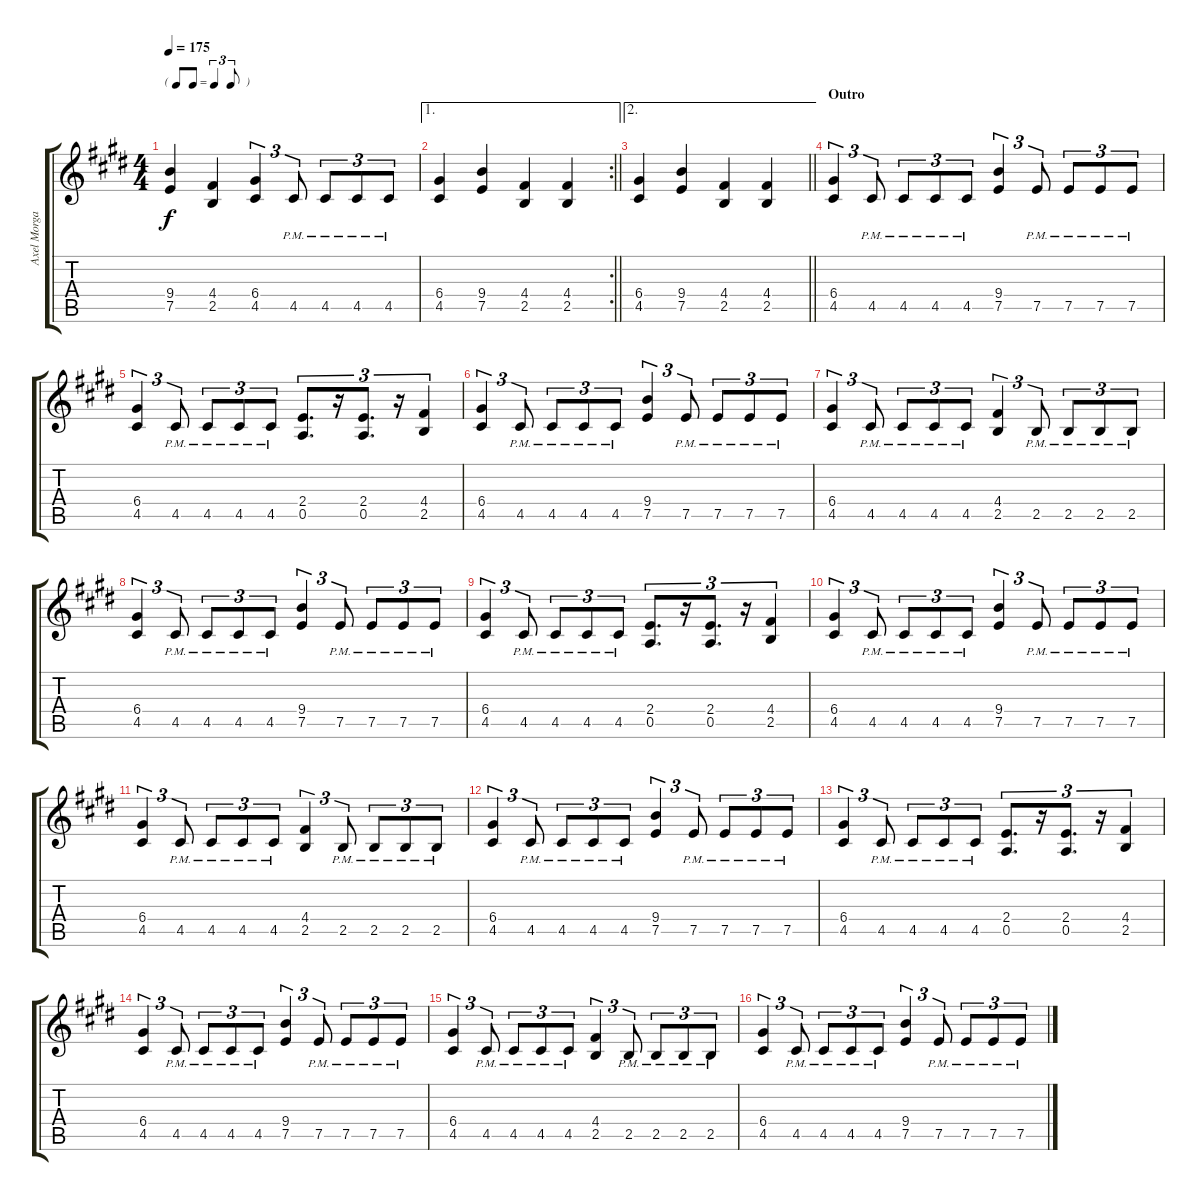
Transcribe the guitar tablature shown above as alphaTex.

\track ("Axel Morgan" "Axel Morga") {instrument distortionguitar}
\staff {score tabs}
\tuning (E4 B3 G3 D3 A2 E2) {hide}
\ts (4 4)
\tf triplet8th
\tempo 175
\clef g2
\ks c#minor
(9.4 7.5).4{dy f} (4.4 2.5).4 (6.4 4.5).4{tu (3 2)} 4.5{pm}.8{tu (3 2)} 4.5{pm}.8{tu (3 2)} 4.5{pm}.8{tu (3 2)} 4.5{pm}.8{tu (3 2)} |
\ae 1
\rc 2
\barLineRight lightlight
(6.4 4.5).4 (9.4 7.5).4 (4.4 2.5).4 (4.4 2.5).4 |
\ae 2
\barLineRight lightlight
(6.4 4.5).4 (9.4 7.5).4 (4.4 2.5).4 (4.4 2.5).4 |
\section ("" "Outro")
(6.4 4.5).4{tu (3 2)} 4.5{pm}.8{tu (3 2)} 4.5{pm}.8{tu (3 2)} 4.5{pm}.8{tu (3 2)} 4.5{pm}.8{tu (3 2)} (9.4 7.5).4{tu (3 2)} 7.5{pm}.8{tu (3 2)} 7.5{pm}.8{tu (3 2)} 7.5{pm}.8{tu (3 2)} 7.5{pm}.8{tu (3 2)} |
(6.4 4.5).4{tu (3 2)} 4.5{pm}.8{tu (3 2)} 4.5{pm}.8{tu (3 2)} 4.5{pm}.8{tu (3 2)} 4.5{pm}.8{tu (3 2)} (2.4 0.5).8{d tu (3 2)} r.16{tu (3 2)} (2.4 0.5).8{d tu (3 2)} r.16{tu (3 2)} (4.4 2.5).4{tu (3 2)} |
(6.4 4.5).4{tu (3 2)} 4.5{pm}.8{tu (3 2)} 4.5{pm}.8{tu (3 2)} 4.5{pm}.8{tu (3 2)} 4.5{pm}.8{tu (3 2)} (9.4 7.5).4{tu (3 2)} 7.5{pm}.8{tu (3 2)} 7.5{pm}.8{tu (3 2)} 7.5{pm}.8{tu (3 2)} 7.5{pm}.8{tu (3 2)} |
(6.4 4.5).4{tu (3 2)} 4.5{pm}.8{tu (3 2)} 4.5{pm}.8{tu (3 2)} 4.5{pm}.8{tu (3 2)} 4.5{pm}.8{tu (3 2)} (4.4 2.5).4{tu (3 2)} 2.5{pm}.8{tu (3 2)} 2.5{pm}.8{tu (3 2)} 2.5{pm}.8{tu (3 2)} 2.5{pm}.8{tu (3 2)} |
(6.4 4.5).4{tu (3 2)} 4.5{pm}.8{tu (3 2)} 4.5{pm}.8{tu (3 2)} 4.5{pm}.8{tu (3 2)} 4.5{pm}.8{tu (3 2)} (9.4 7.5).4{tu (3 2)} 7.5{pm}.8{tu (3 2)} 7.5{pm}.8{tu (3 2)} 7.5{pm}.8{tu (3 2)} 7.5{pm}.8{tu (3 2)} |
(6.4 4.5).4{tu (3 2)} 4.5{pm}.8{tu (3 2)} 4.5{pm}.8{tu (3 2)} 4.5{pm}.8{tu (3 2)} 4.5{pm}.8{tu (3 2)} (2.4 0.5).8{d tu (3 2)} r.16{tu (3 2)} (2.4 0.5).8{d tu (3 2)} r.16{tu (3 2)} (4.4 2.5).4{tu (3 2)} |
(6.4 4.5).4{tu (3 2)} 4.5{pm}.8{tu (3 2)} 4.5{pm}.8{tu (3 2)} 4.5{pm}.8{tu (3 2)} 4.5{pm}.8{tu (3 2)} (9.4 7.5).4{tu (3 2)} 7.5{pm}.8{tu (3 2)} 7.5{pm}.8{tu (3 2)} 7.5{pm}.8{tu (3 2)} 7.5{pm}.8{tu (3 2)} |
(6.4 4.5).4{tu (3 2)} 4.5{pm}.8{tu (3 2)} 4.5{pm}.8{tu (3 2)} 4.5{pm}.8{tu (3 2)} 4.5{pm}.8{tu (3 2)} (4.4 2.5).4{tu (3 2)} 2.5{pm}.8{tu (3 2)} 2.5{pm}.8{tu (3 2)} 2.5{pm}.8{tu (3 2)} 2.5{pm}.8{tu (3 2)} |
(6.4 4.5).4{tu (3 2)} 4.5{pm}.8{tu (3 2)} 4.5{pm}.8{tu (3 2)} 4.5{pm}.8{tu (3 2)} 4.5{pm}.8{tu (3 2)} (9.4 7.5).4{tu (3 2)} 7.5{pm}.8{tu (3 2)} 7.5{pm}.8{tu (3 2)} 7.5{pm}.8{tu (3 2)} 7.5{pm}.8{tu (3 2)} |
(6.4 4.5).4{tu (3 2)} 4.5{pm}.8{tu (3 2)} 4.5{pm}.8{tu (3 2)} 4.5{pm}.8{tu (3 2)} 4.5{pm}.8{tu (3 2)} (2.4 0.5).8{d tu (3 2)} r.16{tu (3 2)} (2.4 0.5).8{d tu (3 2)} r.16{tu (3 2)} (4.4 2.5).4{tu (3 2)} |
(6.4 4.5).4{tu (3 2)} 4.5{pm}.8{tu (3 2)} 4.5{pm}.8{tu (3 2)} 4.5{pm}.8{tu (3 2)} 4.5{pm}.8{tu (3 2)} (9.4 7.5).4{tu (3 2)} 7.5{pm}.8{tu (3 2)} 7.5{pm}.8{tu (3 2)} 7.5{pm}.8{tu (3 2)} 7.5{pm}.8{tu (3 2)} |
(6.4 4.5).4{tu (3 2)} 4.5{pm}.8{tu (3 2)} 4.5{pm}.8{tu (3 2)} 4.5{pm}.8{tu (3 2)} 4.5{pm}.8{tu (3 2)} (4.4 2.5).4{tu (3 2)} 2.5{pm}.8{tu (3 2)} 2.5{pm}.8{tu (3 2)} 2.5{pm}.8{tu (3 2)} 2.5{pm}.8{tu (3 2)} |
(6.4 4.5).4{tu (3 2)} 4.5{pm}.8{tu (3 2)} 4.5{pm}.8{tu (3 2)} 4.5{pm}.8{tu (3 2)} 4.5{pm}.8{tu (3 2)} (9.4 7.5).4{tu (3 2)} 7.5{pm}.8{tu (3 2)} 7.5{pm}.8{tu (3 2)} 7.5{pm}.8{tu (3 2)} 7.5{pm}.8{tu (3 2)}
